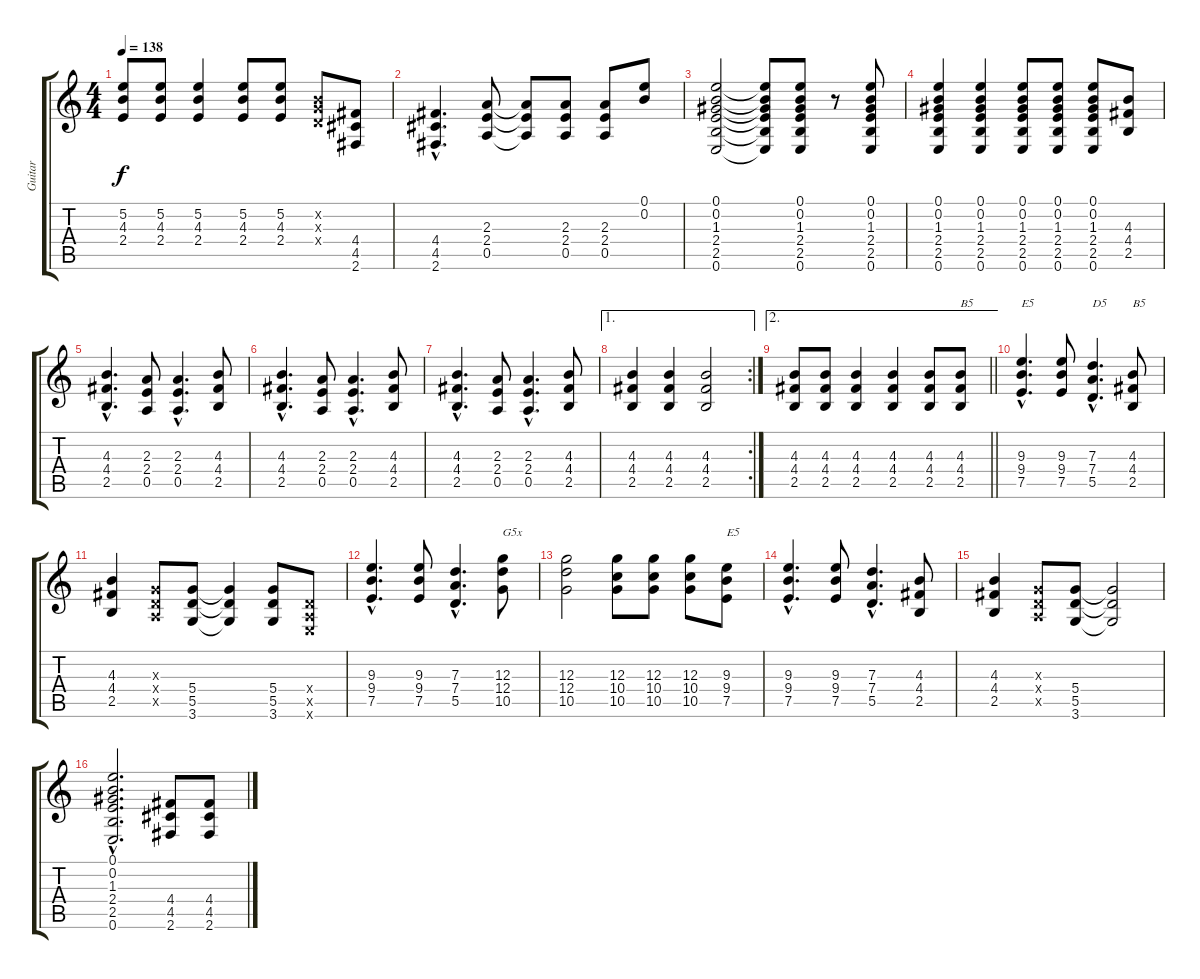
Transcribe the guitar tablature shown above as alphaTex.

\track ("Guitar" "Guitar") {instrument distortionguitar}
\staff {score tabs}
\tuning (E4 B3 G3 D3 A2 E2) {hide}
\ts (4 4)
\tempo 138
\clef g2
\ks c
(5.2{t} 4.3{t} 2.4{t}).8{dy f} (5.2 4.3 2.4).8 (5.2 4.3 2.4).4 (5.2 4.3 2.4).8 (5.2 4.3 2.4).8 (0.2{x} 0.3{x} 0.4{x}).8 (4.4 4.5 2.6).8 |
(4.4{hac} 4.5{hac} 2.6{hac}).4{d} (2.3 2.4 0.5).8 (2.3{t} 2.4{t} 0.5{t}).8 (2.3 2.4 0.5).8 (2.3 2.4 0.5).8 (0.1 0.2).8 |
(0.1 0.2 1.3 2.4 2.5 0.6).2 (0.1{t} 0.2{t} 1.3{t} 2.4{t} 2.5{t} 0.6{t}).8 (0.1 0.2 1.3 2.4 2.5 0.6).8 r.8 (0.1 0.2 1.3 2.4 2.5 0.6).8 |
(0.1 0.2 1.3 2.4 2.5 0.6).4 (0.1 0.2 1.3 2.4 2.5 0.6).4 (0.1 0.2 1.3 2.4 2.5 0.6).8 (0.1 0.2 1.3 2.4 2.5 0.6).8 (0.1 0.2 1.3 2.4 2.5 0.6).8 (4.3 4.4 2.5).8 |
(4.3{hac} 4.4{hac} 2.5{hac}).4{d} (2.3 2.4 0.5).8 (2.3{hac} 2.4{hac} 0.5{hac}).4{d} (4.3 4.4 2.5).8 |
(4.3{hac} 4.4{hac} 2.5{hac}).4{d} (2.3 2.4 0.5).8 (2.3{hac} 2.4{hac} 0.5{hac}).4{d} (4.3 4.4 2.5).8 |
(4.3{hac} 4.4{hac} 2.5{hac}).4{d} (2.3 2.4 0.5).8 (2.3{hac} 2.4{hac} 0.5{hac}).4{d} (4.3 4.4 2.5).8 |
\ae 1
\rc 2
(4.3 4.4 2.5).4 (4.3 4.4 2.5).4 (4.3 4.4 2.5).2 |
\ae 2
\barLineRight lightlight
(4.3 4.4 2.5).8 (4.3 4.4 2.5).8 (4.3 4.4 2.5).4 (4.3 4.4 2.5).4 (4.3 4.4 2.5).8 (4.3 4.4 2.5).8{txt "B5"} |
(9.3{hac} 9.4{hac} 7.5{hac}).4{d txt "E5"} (9.3 9.4 7.5).8 (7.3{hac} 7.4{hac} 5.5{hac}).4{d txt "D5"} (4.3 4.4 2.5).8{txt "B5"} |
(4.3 4.4 2.5).4 (0.3{x} 0.4{x} 0.5{x}).8 (5.4 5.5 3.6).8 (5.4{t} 5.5{t} 3.6{t}).4 (5.4 5.5 3.6).8 (0.4{x} 0.5{x} 0.6{x}).8 |
(9.3{hac} 9.4{hac} 7.5{hac}).4{d} (9.3 9.4 7.5).8 (7.3{hac} 7.4{hac} 5.5{hac}).4{d} (12.3 12.4 10.5).8{txt "G5x"} |
(12.3 12.4 10.5).2 (12.3 10.4 10.5).8 (12.3 10.4 10.5).8 (12.3 10.4 10.5).8 (9.3 9.4 7.5).8{txt "E5"} |
(9.3{hac} 9.4{hac} 7.5{hac}).4{d} (9.3 9.4 7.5).8 (7.3{hac} 7.4{hac} 5.5{hac}).4{d} (4.3 4.4 2.5).8 |
(4.3 4.4 2.5).4 (0.3{x} 0.4{x} 0.5{x}).8 (5.4 5.5 3.6).8 (5.4{t} 5.5{t} 3.6{t}).2 |
(0.1{hac} 0.2{hac} 1.3{hac} 2.4{hac} 2.5{hac} 0.6{hac}).2{d} (4.4 4.5 2.6).8 (4.4 4.5 2.6).8
